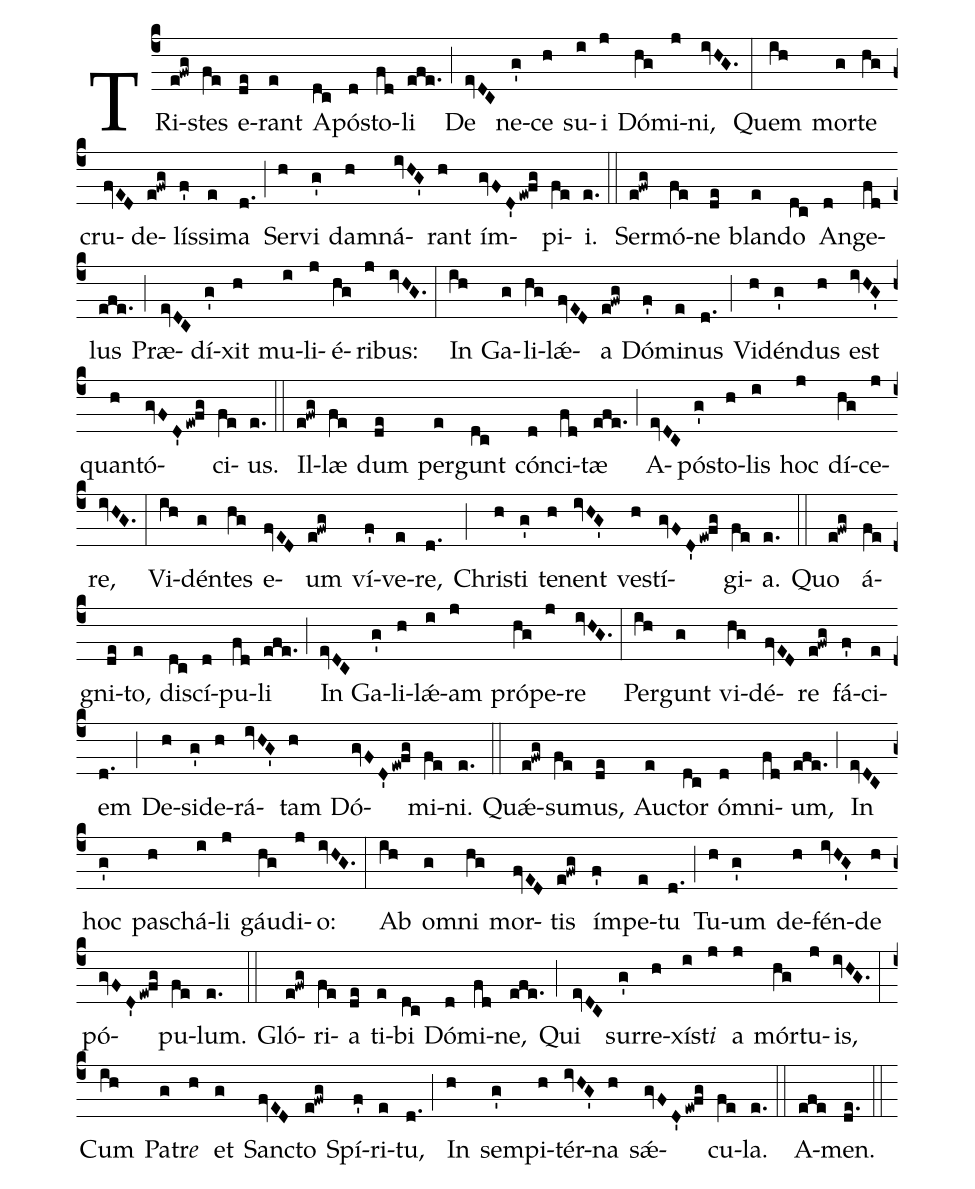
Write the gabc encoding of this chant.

%%
(c4)
TRi(e!fwg)stes(fe) e(de)rant(e) A(dc)pó(d)sto(fd)li(efe.) (;)
De(evDC) ne(g')ce(h) su(i)i(j) Dó(hg)mi(j)ni,(ivHG.) (:)
Quem(ih) mor(g)te(hg) cru(fvED)de(e!fwg)lís(f')si(e)ma(d.) (;)
Ser(h)vi(g') dam(h)ná(ivHG')rant(h) ím(gvFD'ew!fg)pi(fe)i.(e.) (::)
Ser(e!fwg)mó(fe)ne(de) blan(e)do(dc) An(d)ge(fd)lus(efe.) (;)
Præ(evDC)dí(g')xit(h) mu(i)li(j)é(hg)ri(j)bus:(ivHG.) (:)
In(ih) Ga(g)li(hg)lǽ(fvED)a(e!fwg) Dó(f')mi(e)nus(d.) (;)
Vi(h)dén(g')dus(h) est(ivHG') quan(h)tó(gvFD'ew!fg)ci(fe)us.(e.) (::)
Il(e!fwg)læ(fe) dum(de) per(e)gunt(dc) cón(d)ci(fd)tæ(efe.) (;)
A(evDC)pó(g')sto(h)lis(i) hoc(j) dí(hg)ce(j)re,(ivHG.) (:)
Vi(ih)dén(g)tes(hg) e(fvED)um(e!fwg) ví(f')ve(e)re,(d.) (;)
Chri(h)sti(g') te(h)nent(ivHG') ve(h)stí(gvFD'ew!fg)gi(fe)a.(e.) (::)
Quo(e!fwg) á(fe)gni(de)to,(e) di(dc)scí(d)pu(fd)li(efe.) (;)
In(evDC) Ga(g')li(h)lǽ(i)am(j) pró(hg)pe(j)re(ivHG.) (:)
Per(ih)gunt(g) vi(hg)dé(fvED)re(e!fwg) fá(f')ci(e)em(d.) (;)
De(h)si(g')de(h)rá(ivHG')tam(h) Dó(gvFD'ew!fg)mi(fe)ni.(e.) (::)
Quǽ(e!fwg)su(fe)mus,(de) Au(e)ctor(dc) óm(d)ni(fd)um,(efe.) (;)
In(evDC) hoc(g') pas(h)chá(i)li(j) gáu(hg)di(j)o:(ivHG.) (:)
Ab(ih) om(g)ni(hg) mor(fvED)tis(e!fwg) ím(f')pe(e)tu(d.) (;)
Tu(h)um(g') de(h)fén(ivHG')de(h) pó(gvFD'ew!fg)pu(fe)lum.(e.) (::)
Gló(e!fwg)ri(fe)a(de) ti(e)bi(dc) Dó(d)mi(fd)ne,(efe.) (;)
Qui(evDC) sur(g')re(h)xí(i)st<i>i</i>(j) a(j) mór(hg)tu(j)is,(ivHG.) (:)
Cum(ih) Pa(g)tr<i>e</i>(h) et(g) San(fvED)cto(e!fwg) Spí(f')ri(e)tu,(d.) (;)
In(h) sem(g')pi(h)tér(ivHG')na(h) sǽ(gvFD'ew!fg)cu(fe)la.(e.) (::)
A(efe)men.(de.) (::)
